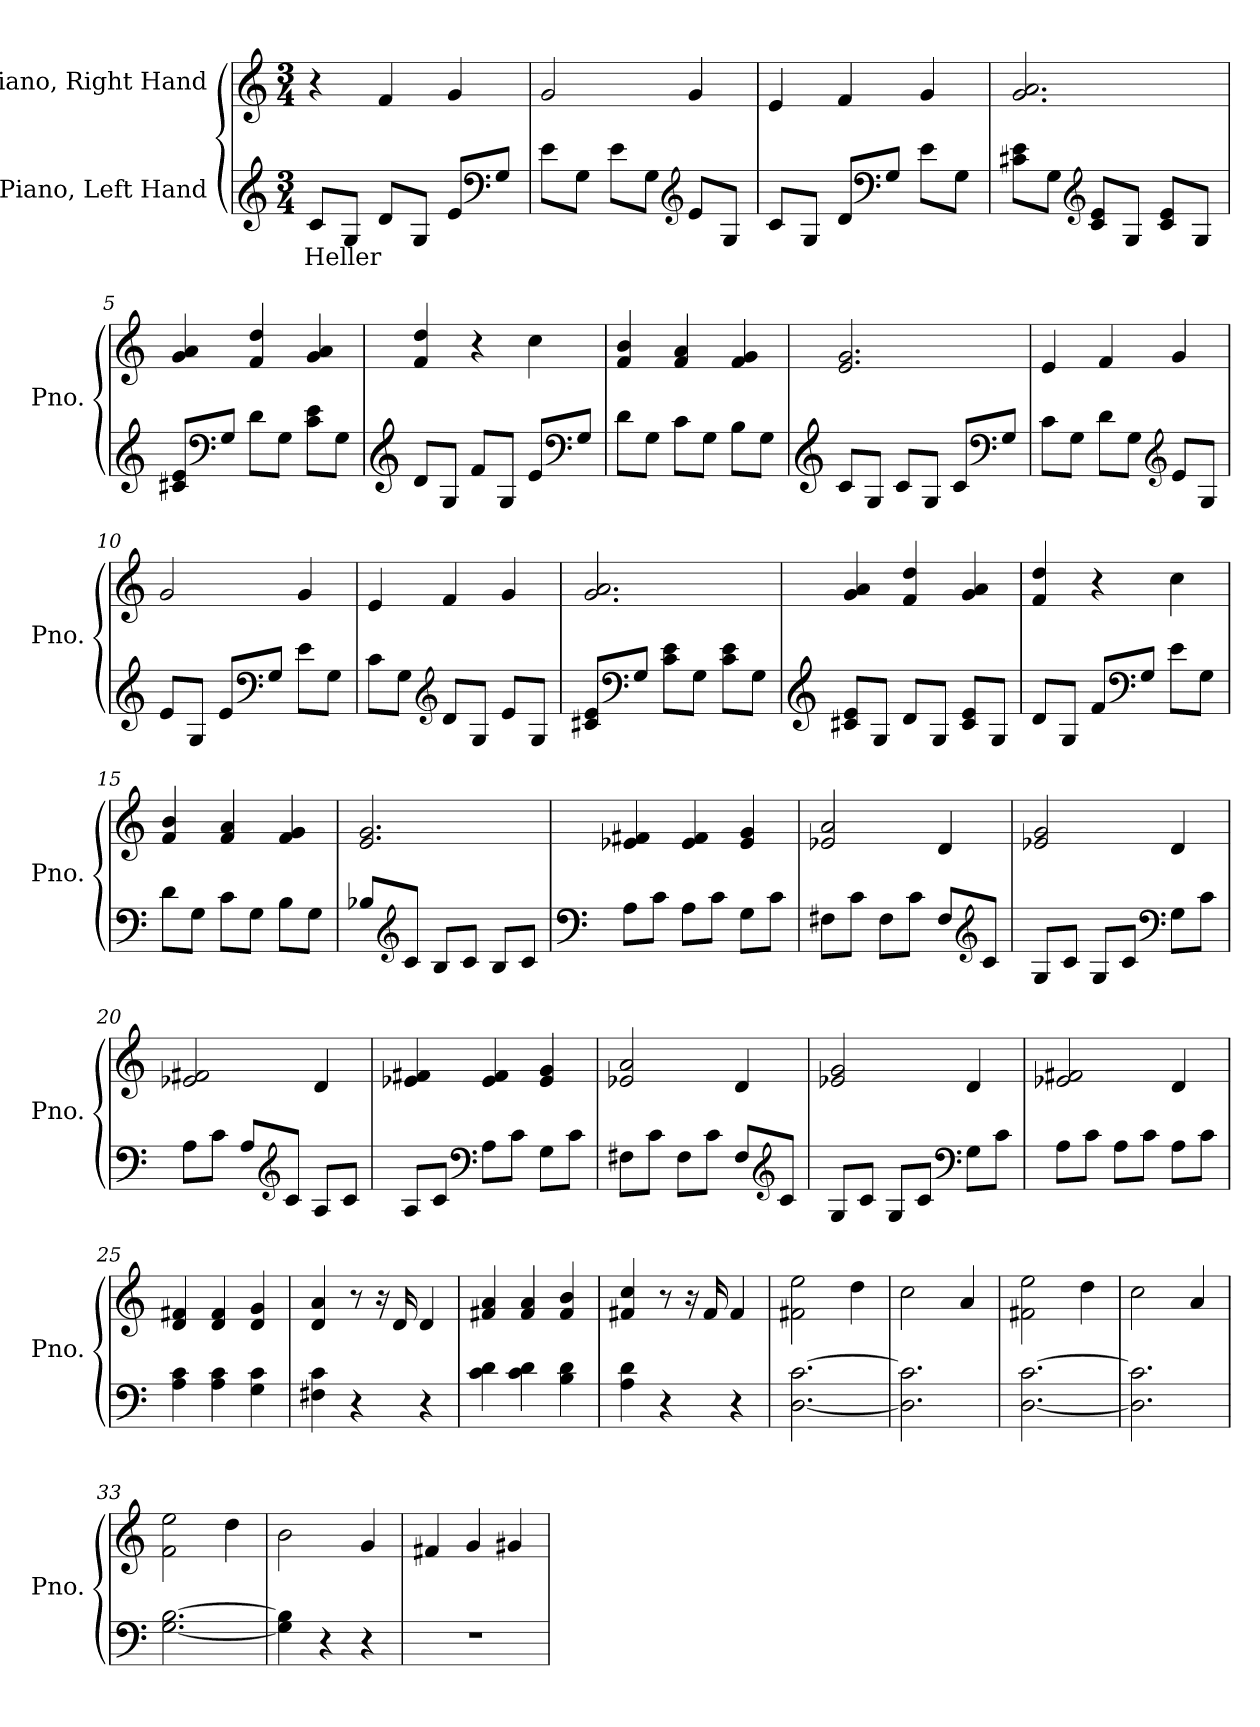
**kern	**text	**kern
*part2	*part2	*part1
*staff2	*staff2	*staff1
*I"Piano, Left Hand	*	*I"Piano, Right Hand
*I'Pno.	*	*I'Pno.
*clefG2	*	*clefG2
*k[]	*	*k[]
*M3/4	*	*M3/4
*MM100	*	*MM100
=1	=1	=1
!	!LO:LY:b	!
8c/L	Heller	4r
8G/J	.	.
8d/L	.	4f/
8G/J	.	.
8e/L	.	4g/
*clefF4	*	*
8G/J	.	.
=2	=2	=2
8e\L	.	2g/
8G\J	.	.
8e\L	.	.
8G\J	.	.
*clefG2	*	*
8e/L	.	4g/
8G/J	.	.
=3	=3	=3
8c/L	.	4e/
8G/J	.	.
8d/L	.	4f/
*clefF4	*	*
8G/J	.	.
8e\L	.	4g/
8G\J	.	.
!!LO:LB:g=z
=4	=4	=4
8c#X\ 8e\L	.	2.g/ 2.a/
8G\J	.	.
*clefG2	*	*
8c#/ 8e/L	.	.
8G/J	.	.
8c#/ 8e/L	.	.
8G/J	.	.
=5	=5	=5
8c#X/ 8e/L	.	4g/ 4a/
*clefF4	*	*
8G/J	.	.
8d\L	.	4f/ 4dd/
8G\J	.	.
8c#\ 8e\L	.	4g/ 4a/
8G\J	.	.
=6	=6	=6
*clefG2	*	*
8d/L	.	4f/ 4dd/
8G/J	.	.
8f/L	.	4r
8G/J	.	.
8e/L	.	4cc\
*clefF4	*	*
8G/J	.	.
=7	=7	=7
8d\L	.	4f/ 4b/
8G\J	.	.
8c\L	.	4f/ 4a/
8G\J	.	.
8B\L	.	4f/ 4g/
8G\J	.	.
!!LO:LB:g=z
=8	=8	=8
*clefG2	*	*
8c/L	.	2.e/ 2.g/
8G/J	.	.
8c/L	.	.
8G/J	.	.
8c/L	.	.
*clefF4	*	*
8G/J	.	.
=9	=9	=9
8c\L	.	4e/
8G\J	.	.
8d\L	.	4f/
8G\J	.	.
*clefG2	*	*
8e/L	.	4g/
8G/J	.	.
=10	=10	=10
8e/L	.	2g/
8G/J	.	.
8e/L	.	.
*clefF4	*	*
8G/J	.	.
8e\L	.	4g/
8G\J	.	.
=11	=11	=11
8c\L	.	4e/
8G\J	.	.
*clefG2	*	*
8d/L	.	4f/
8G/J	.	.
8e/L	.	4g/
8G/J	.	.
=12	=12	=12
8c#X/ 8e/L	.	2.g/ 2.a/
*clefF4	*	*
8G/J	.	.
8c#\ 8e\L	.	.
8G\J	.	.
8c#\ 8e\L	.	.
8G\J	.	.
!!LO:LB:g=z
=13	=13	=13
*clefG2	*	*
8c#X/ 8e/L	.	4g/ 4a/
8G/J	.	.
8d/L	.	4f/ 4dd/
8G/J	.	.
8c#/ 8e/L	.	4g/ 4a/
8G/J	.	.
=14	=14	=14
8d/L	.	4f/ 4dd/
8G/J	.	.
8f/L	.	4r
*clefF4	*	*
8G/J	.	.
8e\L	.	4cc\
8G\J	.	.
=15	=15	=15
8d\L	.	4f/ 4b/
8G\J	.	.
8c\L	.	4f/ 4a/
8G\J	.	.
8B\L	.	4f/ 4g/
8G\J	.	.
=16	=16	=16
8B-X/L	.	2.e/ 2.g/
*clefG2	*	*
8c/J	.	.
8B-/L	.	.
8c/J	.	.
8B-/L	.	.
8c/J	.	.
=17	=17	=17
*clefF4	*	*
8A\L	.	4e-X/ 4f#X/
8c\J	.	.
8A\L	.	4e-/ 4f#/
8c\J	.	.
8G\L	.	4e-/ 4g/
8c\J	.	.
!!LO:LB:g=z
=18	=18	=18
8F#X\L	.	2e-X/ 2a/
8c\J	.	.
8F#\L	.	.
8c\J	.	.
8F#/L	.	4d/
*clefG2	*	*
8c/J	.	.
=19	=19	=19
8G/L	.	2e-X/ 2g/
8c/J	.	.
8G/L	.	.
8c/J	.	.
*clefF4	*	*
8G\L	.	4d/
8c\J	.	.
=20	=20	=20
8A\L	.	2e-X/ 2f#X/
8c\J	.	.
8A/L	.	.
*clefG2	*	*
8c/J	.	.
8A/L	.	4d/
8c/J	.	.
=21	=21	=21
8A/L	.	4e-X/ 4f#X/
8c/J	.	.
*clefF4	*	*
8A\L	.	4e-/ 4f#/
8c\J	.	.
8G\L	.	4e-/ 4g/
8c\J	.	.
!!LO:LB:g=z
=22	=22	=22
8F#X\L	.	2e-X/ 2a/
8c\J	.	.
8F#\L	.	.
8c\J	.	.
8F#/L	.	4d/
*clefG2	*	*
8c/J	.	.
=23	=23	=23
8G/L	.	2e-X/ 2g/
8c/J	.	.
8G/L	.	.
8c/J	.	.
*clefF4	*	*
8G\L	.	4d/
8c\J	.	.
=24	=24	=24
8A\L	.	2e-X/ 2f#X/
8c\J	.	.
8A\L	.	.
8c\J	.	.
8A\L	.	4d/
8c\J	.	.
=25	=25	=25
4A\ 4c\	.	4d/ 4f#X/
4A\ 4c\	.	4d/ 4f#/
4G\ 4c\	.	4d/ 4g/
=26	=26	=26
4F#X\ 4c\	.	4d/ 4a/
4r	.	8r
.	.	16r
.	.	16d/
4r	.	4d/
=27	=27	=27
4c\ 4d\	.	4f#X/ 4a/
4c\ 4d\	.	4f#/ 4a/
4B\ 4d\	.	4f#/ 4b/
!!LO:PB:g=z
=28	=28	=28
4A\ 4d\	.	4f#X/ 4cc/
4r	.	8r
.	.	16r
.	.	16f#/
4r	.	4f#/
=29	=29	=29
[2.D\ [2.c\	.	2f#X\ 2ee\
.	.	4dd\
=30	=30	=30
2.D\] 2.c\]	.	2cc\
.	.	4a/
=31	=31	=31
[2.D\ [2.c\	.	2f#X\ 2ee\
.	.	4dd\
=32	=32	=32
2.D\] 2.c\]	.	2cc\
.	.	4a/
=33	=33	=33
[2.G\ [2.B\	.	2f\ 2ee\
.	.	4dd\
=34	=34	=34
4G\] 4B\]	.	2b\
4r	.	.
4r	.	4g/
=35	=35	=35
2.r	.	4f#X/
.	.	4g/
.	.	4g#X/
=	=	=
*-	*-	*-
